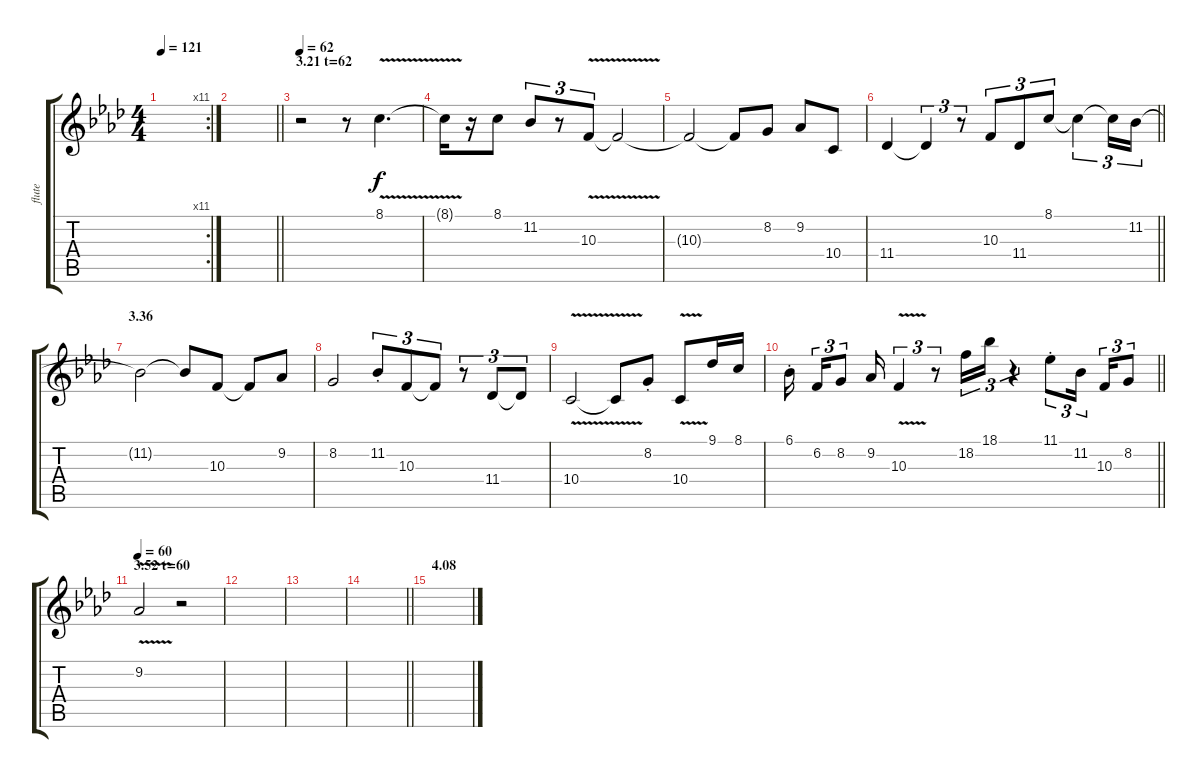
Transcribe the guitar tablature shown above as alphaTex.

\track ("flute" "flute") {instrument flute}
\staff {score tabs}
\tuning (E4 B3 G3 D3 A2 E2) {hide}
\rc 11
\ts (4 4)
\tempo 121
\clef g2
\ks fminor
|
\barLineRight lightlight
|
\section ("" "3.21 t=62")
\tempo 62
r.2 r.8 8.1{v}.4{d} |
8.1{t}.16 r.16 8.1.8 11.2.8{tu (3 2)} r.8{tu (3 2)} 10.3{v}.8{tu (3 2)} 10.3{t}.2 |
10.3{t}.2 10.3{t}.8 8.2.8 9.2.8 10.4.8 |
\barLineRight lightlight
11.4.4 11.4{t}.4{tu (3 2)} r.8{tu (3 2)} 10.3.8{tu (3 2)} 11.4.8{tu (3 2)} 8.1.8{tu (3 2)} 8.1{t}.4{tu (3 2)} 8.1{t}.16{tu (3 2)} 11.2.16{tu (3 2)} |
\section ("" "3.36")
11.2{t}.2 11.2{t}.8 10.3.8 10.3{t}.8 9.2.8 |
8.2.2 11.2{st}.8{tu (3 2)} 10.3.8{tu (3 2)} 10.3{t}.8{tu (3 2)} r.8{tu (3 2)} 11.4.8{tu (3 2)} 11.4{t}.8{tu (3 2)} |
10.4{v}.2 10.4{t}.8 8.2{st}.8 10.4{v}.8 9.1.16 8.1.16 |
\barLineRight lightlight
6.1{st}.16{beam splitsecondary} 6.2.16{tu (3 2)} 8.2.8{tu (3 2)} 9.2.16 10.3{v}.4{tu (3 2)} r.8{tu (3 2)} 18.2.16{tu (3 2)} 18.1.16{tu (3 2)} r.4{tu (3 2)} 11.1{st}.8{tu (3 2)} 11.2.16{tu (3 2) beam splitsecondary} 10.3.16{tu (3 2)} 8.2.8{tu (3 2)} |
\section ("" "3.52 t=60")
\tempo 60
9.2{v}.2 r.2 |
|
|
\barLineRight lightlight
|
\section ("" "4.08")
